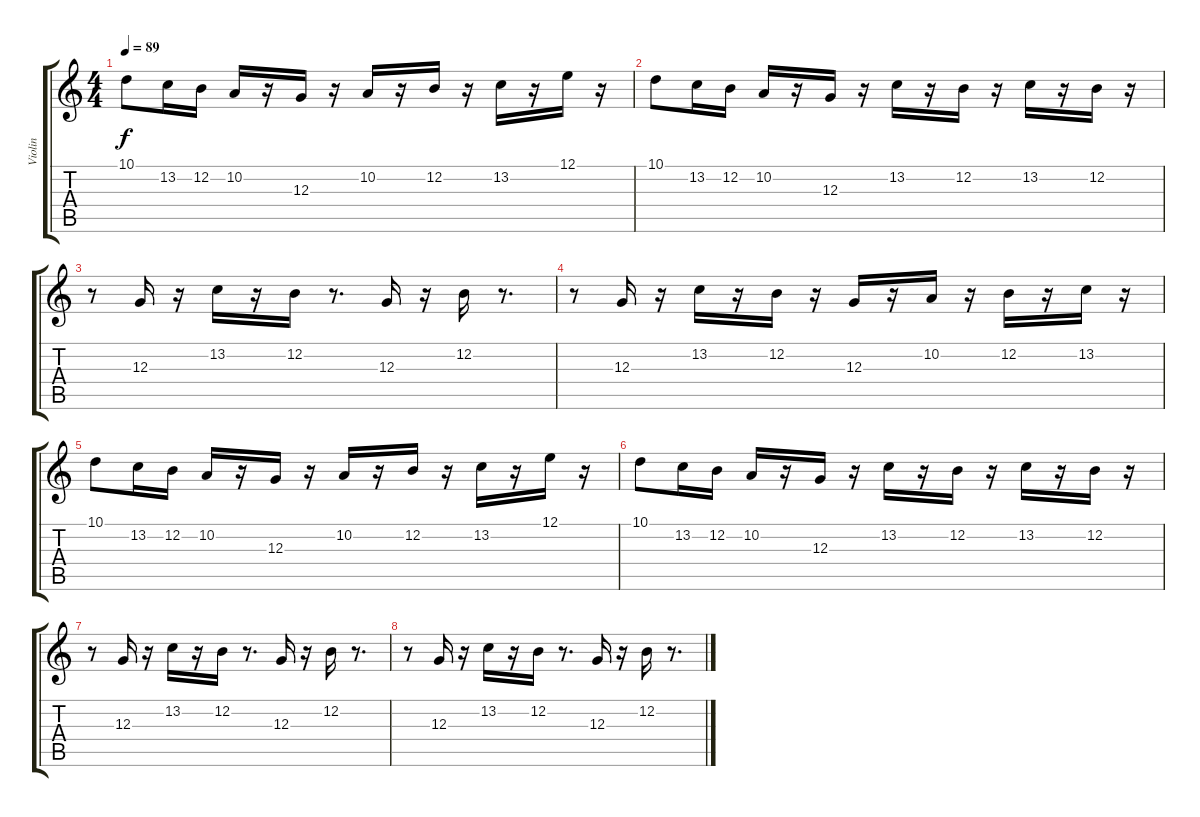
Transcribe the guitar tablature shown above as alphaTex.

\track ("Violin" "Violin") {instrument cello}
\staff {score tabs}
\tuning (E4 B3 G3 D3 A2 E2) {hide}
\ts (4 4)
\tempo 89
\clef g2
\ks c
10.1.8{dy f} 13.2.16 12.2.16 10.2.16 r.16 12.3.16 r.16 10.2.16 r.16 12.2.16 r.16 13.2.16 r.16 12.1.16 r.16 |
10.1.8 13.2.16 12.2.16 10.2.16 r.16 12.3.16 r.16 13.2.16 r.16 12.2.16 r.16 13.2.16 r.16 12.2.16 r.16 |
r.8{volume 9} 12.3.16 r.16 13.2.16 r.16 12.2.16 r.8{d} 12.3.16 r.16 12.2.16 r.8{d} |
r.8 12.3.16 r.16 13.2.16 r.16 12.2.16 r.16 12.3.16 r.16 10.2.16 r.16 12.2.16 r.16 13.2.16 r.16 |
10.1.8{volume 5} 13.2.16 12.2.16 10.2.16 r.16 12.3.16 r.16 10.2.16 r.16 12.2.16 r.16 13.2.16 r.16 12.1.16 r.16 |
10.1.8 13.2.16 12.2.16 10.2.16 r.16 12.3.16 r.16 13.2.16 r.16 12.2.16 r.16 13.2.16 r.16 12.2.16 r.16 |
r.8{volume 0} 12.3.16 r.16 13.2.16 r.16 12.2.16 r.8{d} 12.3.16 r.16 12.2.16 r.8{d} |
r.8 12.3.16 r.16 13.2.16 r.16 12.2.16 r.8{d} 12.3.16 r.16 12.2.16 r.8{d}
